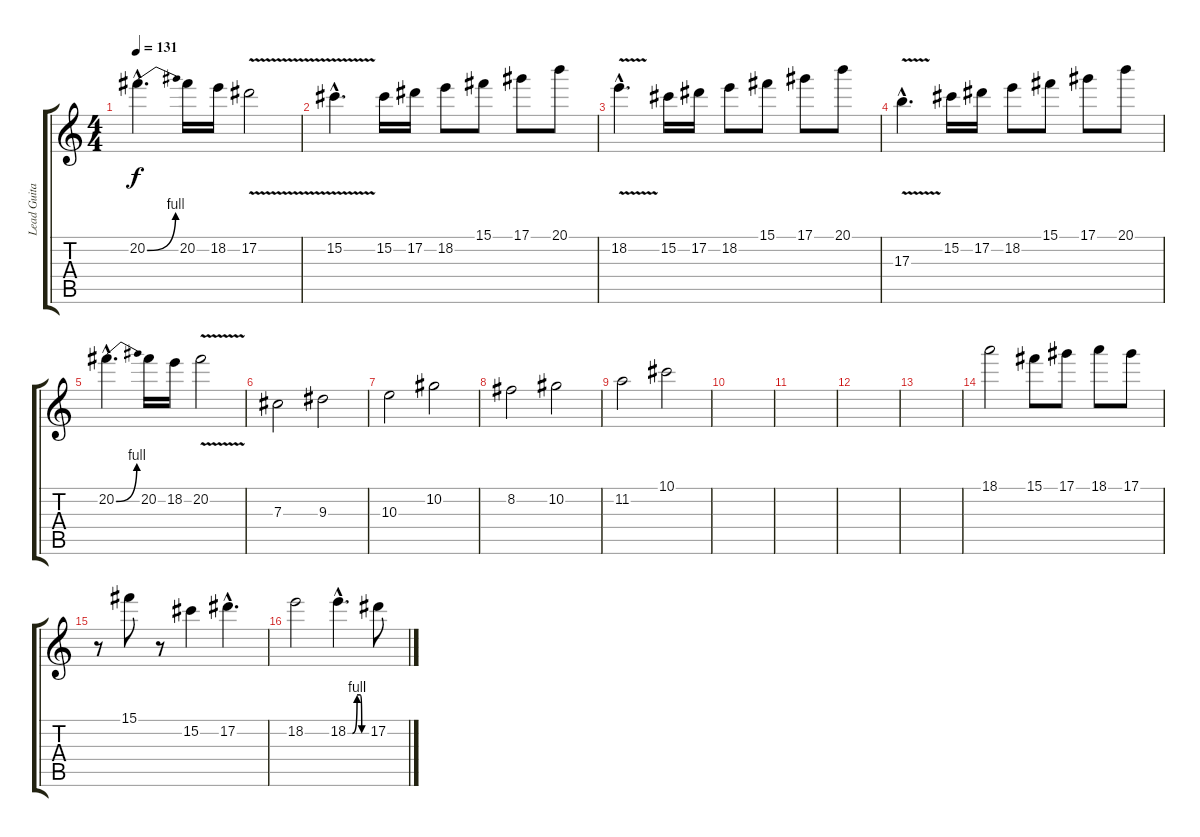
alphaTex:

\track ("Lead Guitar II" "Lead Guita") {instrument overdrivenguitar}
\staff {score tabs}
\tuning (Eb4 Bb3 Gb3 Db3 Ab2 Eb2) {hide}
\ts (4 4)
\tempo 131
\clef g2
\ks c
20.2{be (bend 0 0 60 4) hac}.4{d dy f} 20.2.16 18.2.16 17.2{v}.2 |
15.2{v hac}.4{d} 15.2.16 17.2.16 18.2.8 15.1.8 17.1.8 20.1.8 |
18.2{v hac}.4{d} 15.2.16 17.2.16 18.2.8 15.1.8 17.1.8 20.1.8 |
17.3{v hac}.4{d} 15.2.16 17.2.16 18.2.8 15.1.8 17.1.8 20.1.8 |
20.2{be (bend 0 0 60 4) hac}.4{d} 20.2.16 18.2.16 20.2{v}.2 |
\section ("" "")
7.3.2 9.3.2 |
10.3.2 10.2.2 |
8.2.2 10.2.2 |
11.2.2 10.1.2 |
\section ("" "")
|
|
|
|
\section ("" "")
18.1.2 15.1.8 17.1.8 18.1.8 17.1.8 |
r.8 15.1.8 r.8 15.2.4 17.2{hac}.4{d} |
18.2.2 18.2{be (custom 0 0 15 0 30 4 40 4 45 0 60 0) hac}.4{d} 17.2.8
